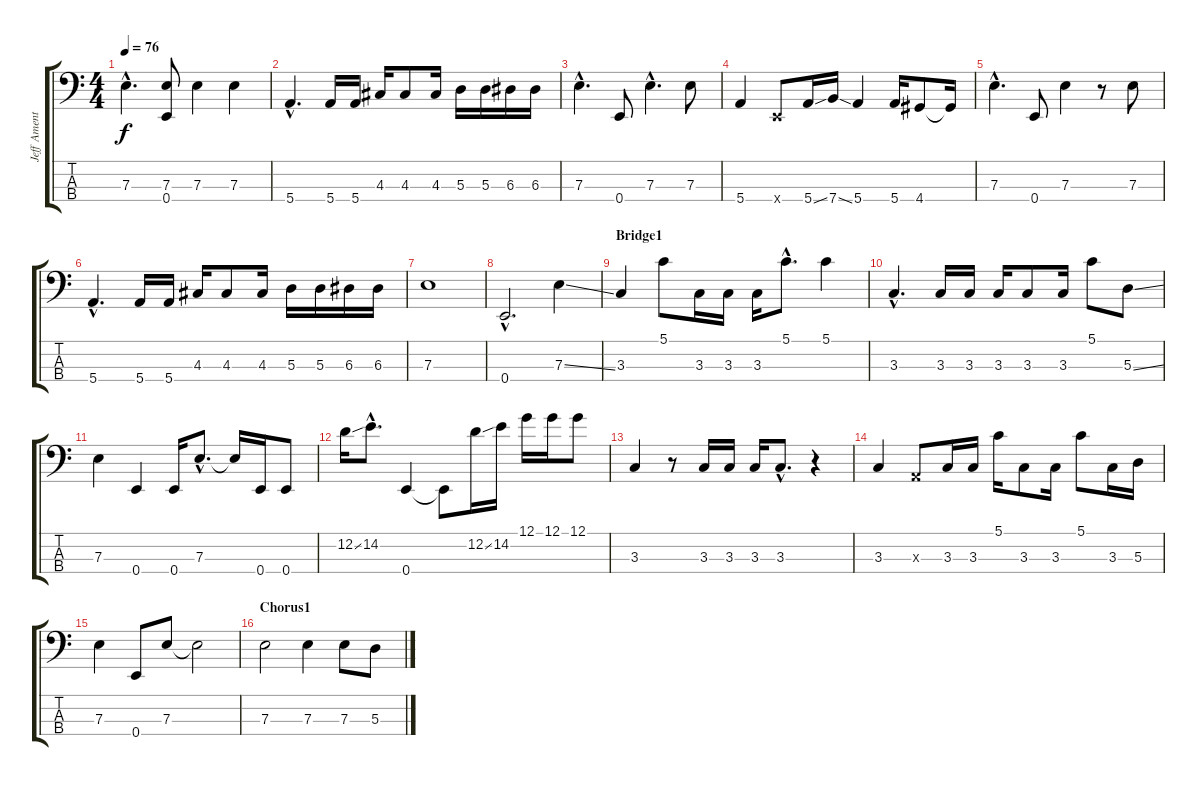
\track ("Jeff Ament (Bass)" "Jeff Ament") {instrument fretlessbass}
\staff {score tabs}
\tuning (G2 D2 A1 E1) {hide}
\ts (4 4)
\tempo 76
\clef f4
\ks c
7.3{hac}.4{d dy f} (7.3 0.4).8 7.3.4 7.3.4 |
5.4{hac}.4{d} 5.4.16 5.4.16 4.3.16 4.3.8 4.3.16 5.3.16 5.3.16 6.3.16 6.3.16 |
7.3{hac}.4{d} 0.4.8 7.3{hac}.4{d} 7.3.8 |
5.4.4 0.4{x}.8 5.4{ss}.16 7.4{ss}.16 5.4.4 5.4.16 4.4.8 4.4{t}.16 |
7.3{hac}.4{d} 0.4.8 7.3.4 r.8 7.3.8 |
5.4{hac}.4{d} 5.4.16 5.4.16 4.3.16 4.3.8 4.3.16 5.3.16 5.3.16 6.3.16 6.3.16 |
7.3.1 |
0.4{hac}.2{d} 7.3{ss}.4 |
\section ("" "Bridge1")
3.3.4 5.1.8 3.3.16 3.3.16 3.3.16 5.1{hac}.8{d} 5.1.4 |
3.3{hac}.4{d} 3.3.16 3.3.16 3.3.16 3.3.8 3.3.16 5.1.8 5.3{ss}.8 |
7.3.4 0.4.4 0.4.16 7.3{hac}.8{d} 7.3{t}.16 0.4.16 0.4.8 |
12.2{ss}.16 14.2{hac}.8{d} 0.4.4 0.4{t}.8 12.2{ss}.16 14.2.16 12.1.16 12.1.16 12.1.8 |
3.3.4 r.8 3.3.16 3.3.16 3.3.16 3.3{hac}.8{d} r.4 |
3.3.4 0.3{x}.8 3.3.16 3.3.16 5.1.16 3.3.8 3.3.16 5.1.8 3.3.16 5.3.16 |
7.3.4 0.4.8 7.3.8 7.3{t}.2 |
\section ("" "Chorus1")
7.3.2 7.3.4 7.3.8 5.3.8
